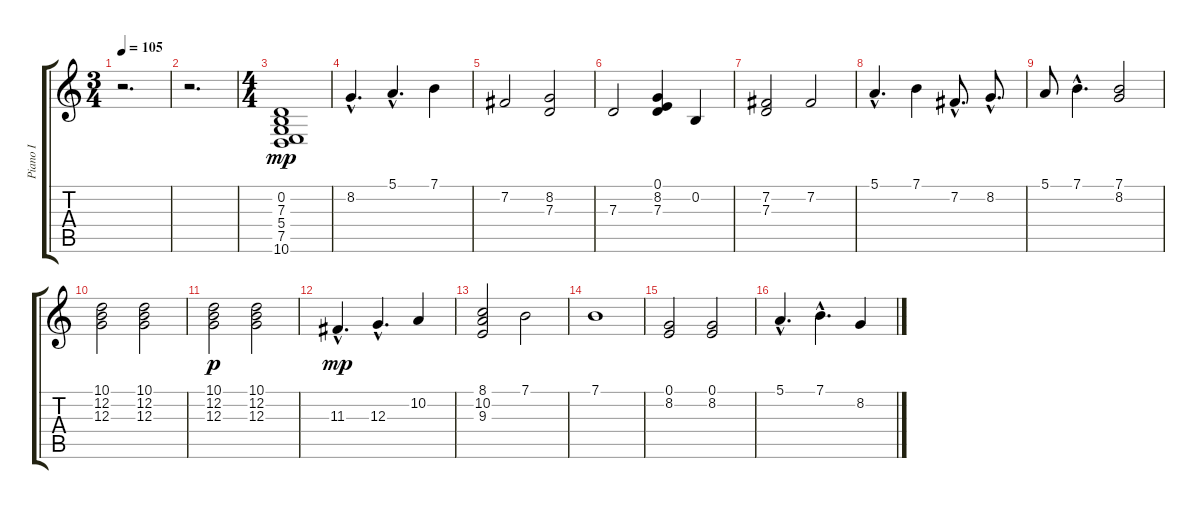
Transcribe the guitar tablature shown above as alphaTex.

\track ("Piano I" "Piano I") {instrument brightacousticpiano}
\staff {score tabs}
\tuning (E4 B3 G3 D3 A2 E2) {hide}
\ts (3 4)
\tempo 105
\clef g2
\ks c
r.2{d dy mp} |
r.2{d} |
\ts (4 4)
(0.2 7.3 5.4 7.5 10.6).1 |
8.2{hac}.4{d} 5.1{hac}.4{d} 7.1.4 |
7.2.2 (8.2 7.3).2 |
7.3.2 (0.1 8.2 7.3).4 0.2.4 |
(7.2 7.3).2 7.2.2 |
5.1{hac}.4{d} 7.1.4 7.2{hac}.8{d} 8.2{hac}.8{d} |
5.1.8 7.1{hac}.4{d} (7.1 8.2).2 |
(10.1 12.2 12.3).2 (10.1 12.2 12.3).2 |
(10.1 12.2 12.3).2{dy p} (10.1 12.2 12.3).2 |
11.3{hac}.4{d dy mp} 12.3{hac}.4{d} 10.2.4 |
(8.1 10.2 9.3).2 7.1.2 |
7.1.1 |
(0.1 8.2).2 (0.1 8.2).2 |
5.1{hac}.4{d} 7.1{hac}.4{d} 8.2.4
